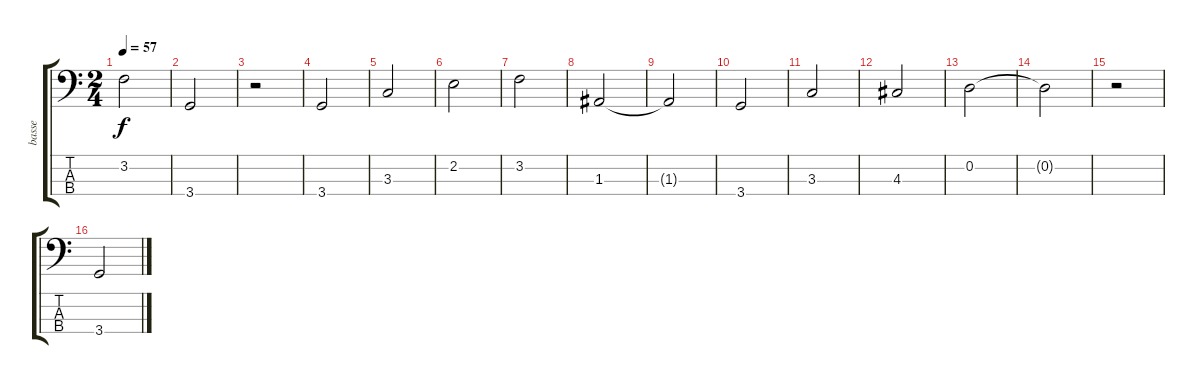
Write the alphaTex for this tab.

\track ("basse" "basse") {instrument contrabass}
\staff {score tabs}
\tuning (G2 D2 A1 E1) {hide}
\ts (2 4)
\tempo 57
\clef f4
\ks c
3.2.2{dy f} |
3.4.2 |
r.2 |
3.4.2 |
3.3.2 |
2.2.2 |
3.2.2 |
1.3.2 |
1.3{t}.2 |
3.4.2 |
3.3.2 |
4.3.2 |
0.2.2 |
0.2{t}.2 |
r.2 |
3.4.2
